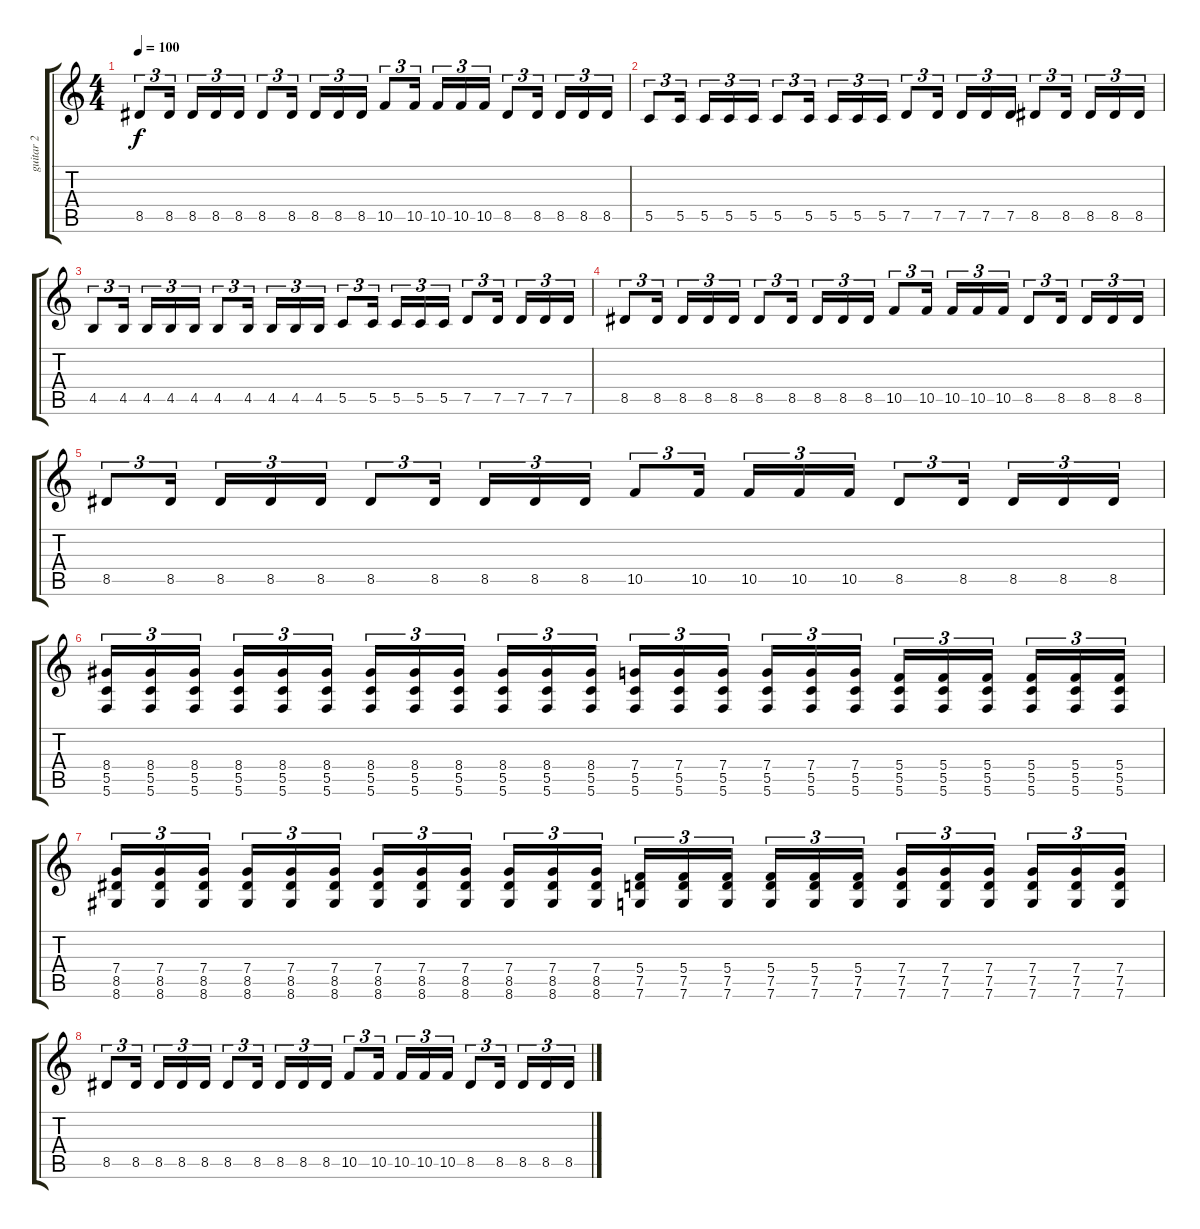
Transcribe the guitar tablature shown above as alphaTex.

\track ("guitar 2" "guitar 2") {instrument overdrivenguitar}
\staff {score tabs}
\tuning (D4 A3 F3 C3 G2 C2) {hide}
\ts (4 4)
\tempo 100
\clef g2
\ks c
8.5.8{tu (3 2) dy f} 8.5.16{tu (3 2)} 8.5.16{tu (3 2)} 8.5.16{tu (3 2)} 8.5.16{tu (3 2)} 8.5.8{tu (3 2)} 8.5.16{tu (3 2)} 8.5.16{tu (3 2)} 8.5.16{tu (3 2)} 8.5.16{tu (3 2)} 10.5.8{tu (3 2)} 10.5.16{tu (3 2)} 10.5.16{tu (3 2)} 10.5.16{tu (3 2)} 10.5.16{tu (3 2)} 8.5.8{tu (3 2)} 8.5.16{tu (3 2)} 8.5.16{tu (3 2)} 8.5.16{tu (3 2)} 8.5.16{tu (3 2)} |
5.5.8{tu (3 2)} 5.5.16{tu (3 2)} 5.5.16{tu (3 2)} 5.5.16{tu (3 2)} 5.5.16{tu (3 2)} 5.5.8{tu (3 2)} 5.5.16{tu (3 2)} 5.5.16{tu (3 2)} 5.5.16{tu (3 2)} 5.5.16{tu (3 2)} 7.5.8{tu (3 2)} 7.5.16{tu (3 2)} 7.5.16{tu (3 2)} 7.5.16{tu (3 2)} 7.5.16{tu (3 2)} 8.5.8{tu (3 2)} 8.5.16{tu (3 2)} 8.5.16{tu (3 2)} 8.5.16{tu (3 2)} 8.5.16{tu (3 2)} |
4.5.8{tu (3 2)} 4.5.16{tu (3 2)} 4.5.16{tu (3 2)} 4.5.16{tu (3 2)} 4.5.16{tu (3 2)} 4.5.8{tu (3 2)} 4.5.16{tu (3 2)} 4.5.16{tu (3 2)} 4.5.16{tu (3 2)} 4.5.16{tu (3 2)} 5.5.8{tu (3 2)} 5.5.16{tu (3 2)} 5.5.16{tu (3 2)} 5.5.16{tu (3 2)} 5.5.16{tu (3 2)} 7.5.8{tu (3 2)} 7.5.16{tu (3 2)} 7.5.16{tu (3 2)} 7.5.16{tu (3 2)} 7.5.16{tu (3 2)} |
8.5.8{tu (3 2)} 8.5.16{tu (3 2)} 8.5.16{tu (3 2)} 8.5.16{tu (3 2)} 8.5.16{tu (3 2)} 8.5.8{tu (3 2)} 8.5.16{tu (3 2)} 8.5.16{tu (3 2)} 8.5.16{tu (3 2)} 8.5.16{tu (3 2)} 10.5.8{tu (3 2)} 10.5.16{tu (3 2)} 10.5.16{tu (3 2)} 10.5.16{tu (3 2)} 10.5.16{tu (3 2)} 8.5.8{tu (3 2)} 8.5.16{tu (3 2)} 8.5.16{tu (3 2)} 8.5.16{tu (3 2)} 8.5.16{tu (3 2)} |
8.5.8{tu (3 2)} 8.5.16{tu (3 2)} 8.5.16{tu (3 2)} 8.5.16{tu (3 2)} 8.5.16{tu (3 2)} 8.5.8{tu (3 2)} 8.5.16{tu (3 2)} 8.5.16{tu (3 2)} 8.5.16{tu (3 2)} 8.5.16{tu (3 2)} 10.5.8{tu (3 2)} 10.5.16{tu (3 2)} 10.5.16{tu (3 2)} 10.5.16{tu (3 2)} 10.5.16{tu (3 2)} 8.5.8{tu (3 2)} 8.5.16{tu (3 2)} 8.5.16{tu (3 2)} 8.5.16{tu (3 2)} 8.5.16{tu (3 2)} |
(8.4 5.5 5.6).16{tu (3 2)} (8.4 5.5 5.6).16{tu (3 2)} (8.4 5.5 5.6).16{tu (3 2)} (8.4 5.5 5.6).16{tu (3 2)} (8.4 5.5 5.6).16{tu (3 2)} (8.4 5.5 5.6).16{tu (3 2)} (8.4 5.5 5.6).16{tu (3 2)} (8.4 5.5 5.6).16{tu (3 2)} (8.4 5.5 5.6).16{tu (3 2)} (8.4 5.5 5.6).16{tu (3 2)} (8.4 5.5 5.6).16{tu (3 2)} (8.4 5.5 5.6).16{tu (3 2)} (7.4 5.5 5.6).16{tu (3 2)} (7.4 5.5 5.6).16{tu (3 2)} (7.4 5.5 5.6).16{tu (3 2)} (7.4 5.5 5.6).16{tu (3 2)} (7.4 5.5 5.6).16{tu (3 2)} (7.4 5.5 5.6).16{tu (3 2)} (5.4 5.5 5.6).16{tu (3 2)} (5.4 5.5 5.6).16{tu (3 2)} (5.4 5.5 5.6).16{tu (3 2)} (5.4 5.5 5.6).16{tu (3 2)} (5.4 5.5 5.6).16{tu (3 2)} (5.4 5.5 5.6).16{tu (3 2)} |
(7.4 8.5 8.6).16{tu (3 2)} (7.4 8.5 8.6).16{tu (3 2)} (7.4 8.5 8.6).16{tu (3 2)} (7.4 8.5 8.6).16{tu (3 2)} (7.4 8.5 8.6).16{tu (3 2)} (7.4 8.5 8.6).16{tu (3 2)} (7.4 8.5 8.6).16{tu (3 2)} (7.4 8.5 8.6).16{tu (3 2)} (7.4 8.5 8.6).16{tu (3 2)} (7.4 8.5 8.6).16{tu (3 2)} (7.4 8.5 8.6).16{tu (3 2)} (7.4 8.5 8.6).16{tu (3 2)} (5.4 7.5 7.6).16{tu (3 2)} (5.4 7.5 7.6).16{tu (3 2)} (5.4 7.5 7.6).16{tu (3 2)} (5.4 7.5 7.6).16{tu (3 2)} (5.4 7.5 7.6).16{tu (3 2)} (5.4 7.5 7.6).16{tu (3 2)} (7.4 7.5 7.6).16{tu (3 2)} (7.4 7.5 7.6).16{tu (3 2)} (7.4 7.5 7.6).16{tu (3 2)} (7.4 7.5 7.6).16{tu (3 2)} (7.4 7.5 7.6).16{tu (3 2)} (7.4 7.5 7.6).16{tu (3 2)} |
8.5.8{tu (3 2)} 8.5.16{tu (3 2)} 8.5.16{tu (3 2)} 8.5.16{tu (3 2)} 8.5.16{tu (3 2)} 8.5.8{tu (3 2)} 8.5.16{tu (3 2)} 8.5.16{tu (3 2)} 8.5.16{tu (3 2)} 8.5.16{tu (3 2)} 10.5.8{tu (3 2)} 10.5.16{tu (3 2)} 10.5.16{tu (3 2)} 10.5.16{tu (3 2)} 10.5.16{tu (3 2)} 8.5.8{tu (3 2)} 8.5.16{tu (3 2)} 8.5.16{tu (3 2)} 8.5.16{tu (3 2)} 8.5.16{tu (3 2)}
